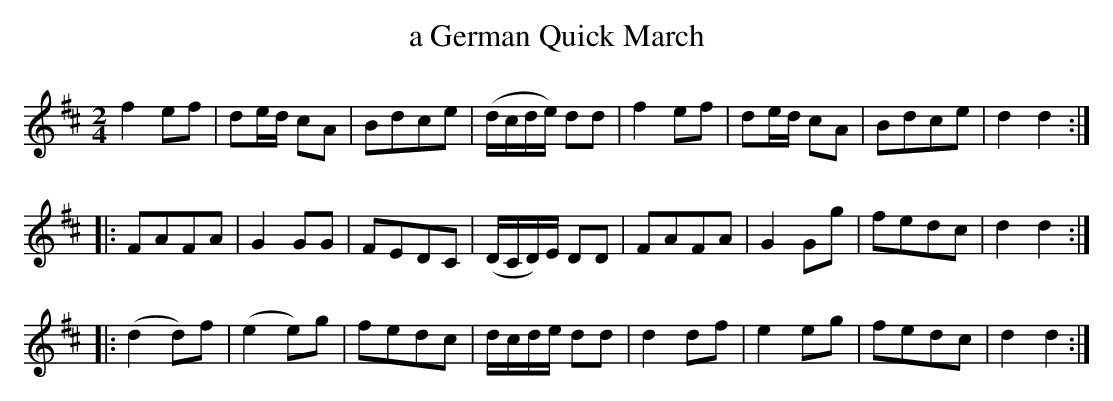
X:1
T:a German Quick March
L:1/8
M:2/4
K:D major
f2 ef| de/d/ cA| Bdce| (d/c/d/e/) dd|\
f2 ef| de/d/ cA| Bdce| d2 d2::
FAFA| G2GG| FEDC| (D/C/D/)E/ DD|\
FAFA| G2Gg| fedc| d2 d2::
(d2 d)f| (e2 e)g| fedc| d/c/d/e/ dd|\
d2df| e2eg| fedc| d2d2 :|
